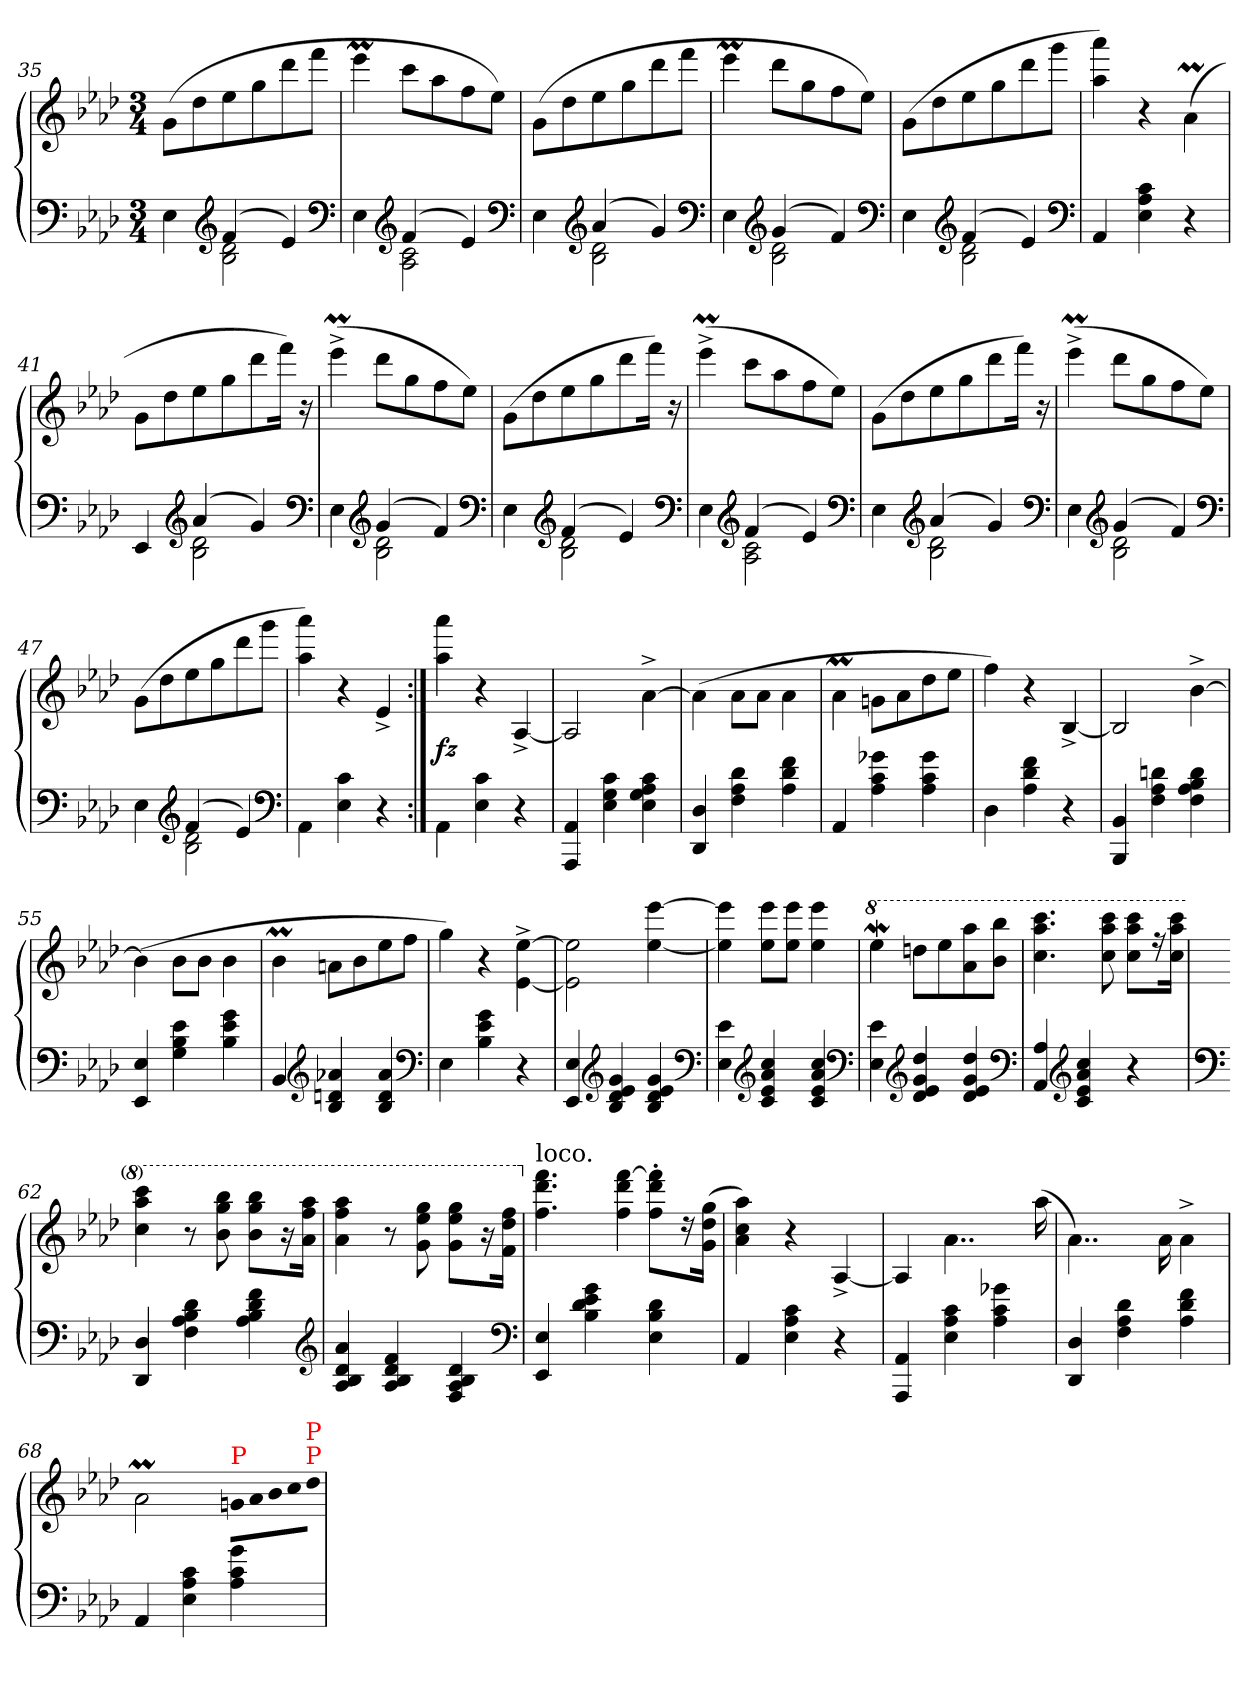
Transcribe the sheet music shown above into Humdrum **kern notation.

**kern	**kern	**dynam
*part1	*part1	*part1
*staff2	*staff1	*staff1/2
*clefF4	*clefG2	*
*k[b-e-a-d-]	*k[b-e-a-d-]	*
*A-:	*A-:	*
*M3/4	*M3/4	*
=35	=35	=35
*^	*	*
4E-	4ryy	(>8gL	.
.	.	8dd-	.
*clefG2	*	*	*
(>4f	2d- 2B-	8ee-	.
.	.	8gg	.
4e-)	.	8ddd-	.
.	.	8fffJ	.
*clefF4	*	*	*
=36	=36	=36	=36
4E-	4ryy	4eee-M	.
*clefG2	*	*	*
(>4f	2c 2A-	8cccL	.
.	.	8aa-	.
4e-)	.	8ff	.
.	.	8ee-J)	.
*clefF4	*	*	*
=37	=37	=37	=37
4E-	4ryy	(>8gL	.
.	.	8dd-	.
*clefG2	*	*	*
(>4a-	2d- 2B-	8ee-	.
.	.	8gg	.
4g)	.	8ddd-	.
.	.	8fffJ	.
*clefF4	*	*	*
=38	=38	=38	=38
4E-	4ryy	4eee-M	.
*clefG2	*	*	*
(>4g	2d- 2B-	8ddd-L	.
.	.	8gg	.
4f)	.	8ff	.
.	.	8ee-J)	.
*clefF4	*	*	*
=39	=39	=39	=39
4E-	4ryy	(>8gL	.
.	.	8dd-	.
*clefG2	*	*	*
(>4f	2d- 2B-	8ee-	.
.	.	8gg	.
4e-)	.	8ddd-	.
.	.	8gggJ	.
*v	*v	*	*
*clefF4	*	*
=40	=40	=40
4AA-	4aaa- 4aa-)	.
4c 4A- 4E-	4r	.
4r	(>4a-M\	.
=41	=41	=41
*^	*	*
4EE-	4ryy	8gL	.
.	.	8dd-	.
*clefG2	*	*	*
(>4a-	2d- 2B-	8ee-	.
.	.	8gg	.
4g)	.	8ddd-	.
.	.	16fffJk)	.
.	.	16r	.
*clefF4	*	*	*
=42	=42	=42	=42
4E-	4ryy	(>4eee-M^<	.
*clefG2	*	*	*
(>4g	2d- 2B-	8ddd-L	.
.	.	8gg	.
4f)	.	8ff	.
.	.	8ee-J)	.
*clefF4	*	*	*
=43	=43	=43	=43
4E-	4ryy	(>8gL	.
.	.	8dd-	.
*clefG2	*	*	*
(>4f	2d- 2B-	8ee-	.
.	.	8gg	.
4e-)	.	8ddd-	.
.	.	16fffJk)	.
.	.	16r	.
*clefF4	*	*	*
=44	=44	=44	=44
4E-	4ryy	(>4eee-M^<	.
*clefG2	*	*	*
(>4f	2c 2A-	8cccL	.
.	.	8aa-	.
4e-)	.	8ff	.
.	.	8ee-J)	.
*clefF4	*	*	*
=45	=45	=45	=45
4E-	4ryy	(>8gL	.
.	.	8dd-	.
*clefG2	*	*	*
(>4a-	2d- 2B-	8ee-	.
.	.	8gg	.
4g)	.	8ddd-	.
.	.	16fffJk)	.
.	.	16r	.
*clefF4	*	*	*
=46	=46	=46	=46
4E-	4ryy	(>4eee-M^<	.
*clefG2	*	*	*
(>4g	2d- 2B-	8ddd-L	.
.	.	8gg	.
4f)	.	8ff	.
.	.	8ee-J)	.
*clefF4	*	*	*
=47	=47	=47	=47
4E-	4ryy	(>8gL	.
.	.	8dd-	.
*clefG2	*	*	*
(>4f	2d- 2B-	8ee-	.
.	.	8gg	.
4e-)	.	8ddd-	.
.	.	8gggJ	.
*v	*v	*	*
*clefF4	*	*
=48	=48	=48
4AA-\	4aaa- 4aa-)	.
4c 4E-	4r	.
4r	4e-^<	.
=49:|!	=49:|!	=49:|!
4AA-\	4aaa- 4aa-	fz
4c 4E-	4r	.
4r	[4A-^<	.
=50	=50	=50
4AA- 4AAA-	2A-]	.
4c 4G 4E-	.	.
4c 4A- 4G 4E-	[4a-^>\	.
=51	=51	=51
4D- 4DD-	(>4a-\]	.
4d- 4A- 4F	8a-\L	.
.	8a-J	.
4f 4d- 4A-	4a-\	.
=52	=52	=52
4AA-	4a-M\	.
4g-X 4c 4A-	8gnL	.
.	8a-	.
4g- 4c 4A-	8dd-	.
.	8ee-J	.
=53	=53	=53
4D-	4ff)	.
4f 4d- 4A-	4r	.
4r	[4B-^<	.
=54	=54	=54
4BB- 4BBB-	2B-]	.
4dn 4A- 4F	.	.
4d 4B- 4A- 4F	[4b-^>	.
=55	=55	=55
4E- 4EE-	(>4b-]	.
4e- 4B- 4G	8b-L	.
.	8b-J	.
4g 4e- 4B-	4b-	.
=56	=56	=56
4BB-	4b-M	.
*clefG2	*	*
4a-X 4dn 4B-	8anL	.
.	8b-	.
4a- 4d 4B-	8ee-	.
.	8ffJ	.
*clefF4	*	*
=57	=57	=57
4E-	4gg)	.
4g 4e- 4B-	4r	.
4r	[4ee-^>\ [4e-^>\	.
=58	=58	=58
4E- 4EE-	2ee-]\ 2e-]\	.
*clefG2	*	*
4g 4e- 4d- 4B-	.	.
4g 4e- 4d- 4B-	[4eee- [4ee-	.
*clefF4	*	*
=59	=59	=59
4e- 4E-	4eee-] 4ee-]	.
*clefG2	*	*
4cc 4a- 4e- 4c	8eee- 8ee-L	.
.	8eee- 8ee-J	.
4cc 4a- 4e- 4c	4eee- 4ee-	.
*clefF4	*	*
=60	=60	=60
*	*8va	*
4e- 4E-	4eee-W	.
*clefG2	*	*
4dd- 4g 4e- 4d-	8dddnL	.
.	8eee-	.
4dd- 4g 4e- 4d-	8aaa- 8aa-	.
.	8bbb- 8bb-J	.
*clefF4	*	*
=61	=61	=61
4A-/ 4AA-/	4.cccc 4.aaa- 4.ccc	.
*clefG2	*	*
4cc 4a- 4e- 4c	.	.
.	8cccc 8aaa- 8ccc	.
4r	8cccc 8aaa- 8cccL	.
.	16r	.
.	16cccc 16aaa- 16cccJk	.
=62	=62	=62
*clefF4	*	*
4D- 4DD-	4cccc 4aaa- 4ccc	.
4d- 4B- 4A- 4F	8r	.
.	8bbb- 8ggg 8bb-	.
4f 4d- 4B- 4A-	8bbb- 8ggg 8bb-L	.
.	16r	.
.	16aaa- 16fff 16aa-Jk	.
*clefG2	*	*
=63	=63	=63
4a- 4d- 4B- 4A-	4aaa- 4fff 4aa-	.
4f 4d- 4B- 4A-	8r	.
.	8ggg 8eee- 8gg	.
4d- 4B- 4A- 4F	8ggg 8eee- 8ggL	.
.	16r	.
.	16fff 16ddd- 16ffJk	.
*clefF4	*	*
=64	=64	=64
*	*X8va	*
!	!LO:TX:a:t=loco.	!
4E- 4EE-	4.fff 4.ddd- 4.ff	.
4g 4e- 4d- 4B-	.	.
!	!LO:N:vis=4	!
.	[8fff 8ddd- 8ff	.
4d- 4B- 4E-	8fff]'> 8ddd-'> 8ff'>L	.
.	16rdd	.
.	(>16gg 16dd- 16gJk	.
=65	=65	=65
4AA-	4aa- 4cc 4a-)	.
4c 4A- 4E-	4r	.
4r	[4A-^<	.
=66	=66	=66
4AA- 4AAA-	4A-]	.
4c 4A- 4E-	4..a-\	.
4g-X 4c 4A-	.	.
.	(>16aa-	.
=67	=67	=67
4D- 4DD-	4..a-\)	.
4d- 4A- 4F	.	.
.	16a-\	.
4f 4d- 4A-	4a-^>\	.
=68	=68	=68
4AA-	2a-M\	.
4c 4A- 4E-	.	.
*	*Xtuplet	*
!	!LO:TX:a:color=red:t=P	!
!	!LO:N:vis=8	!
4g 4c 4A-	20gn!\L	.
!	!LO:N:vis=8	!
.	20a-!	.
!	!LO:N:vis=8	!
.	20b-!	.
!	!LO:N:vis=8	!
.	20cc!	.
!	!LO:TX:a:color=red:t=P	!
!	!LO:TX:a:color=red:t=P	!
!	!LO:N:vis=8	!
.	20dd-!J	.
=	=	=
*-	*-	*-
